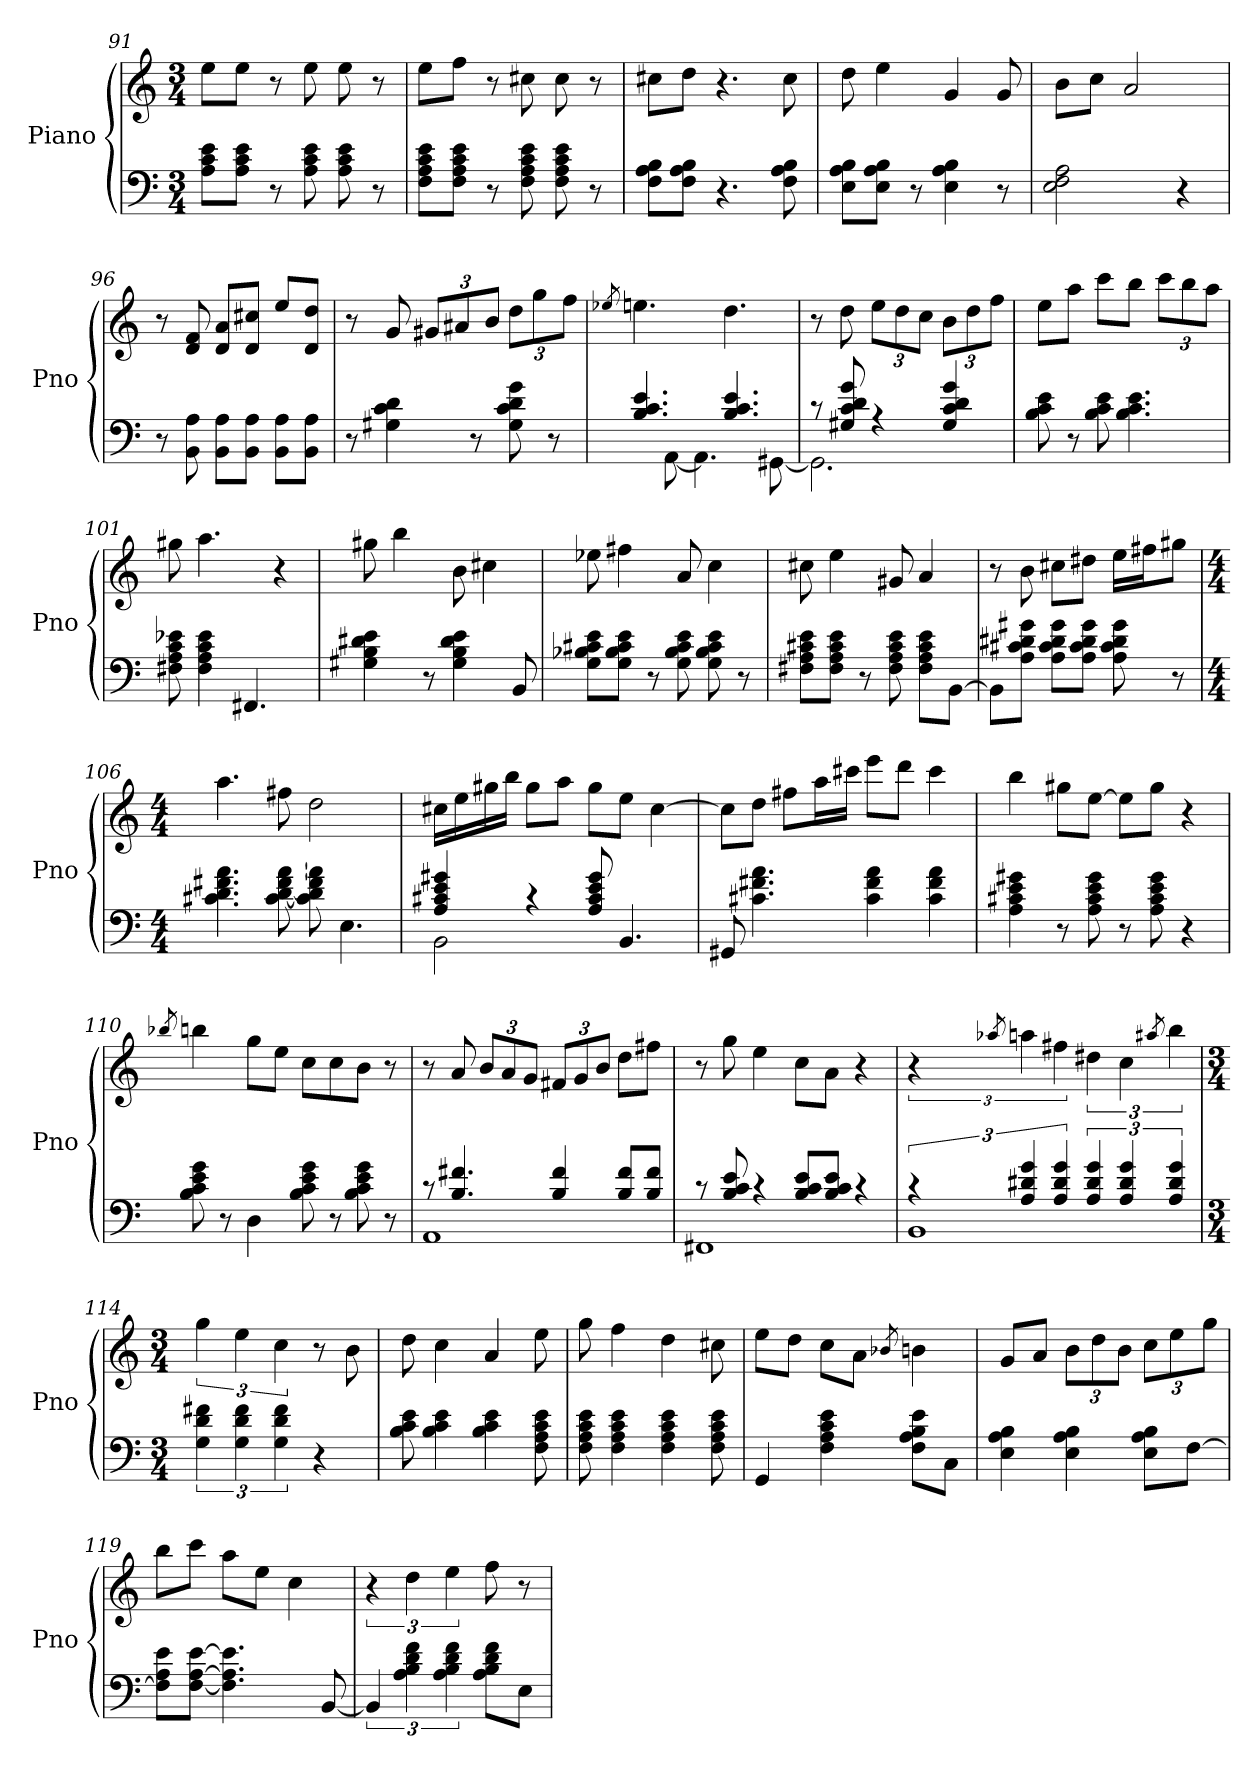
**kern	**kern
*part1	*part1
*staff2	*staff1
*I"Piano	*
*I'Pno	*
*clefF4	*clefG2
*k[]	*k[]
*M3/4	*M3/4
=91	=91
8A\ 8c\ 8e\L	8ee\L
8A\ 8c\ 8e\J	8ee\J
8r	8r
8A\ 8c\ 8e\	8ee\
8A\ 8c\ 8e\	8ee\
8r	8r
!!LO:LB:g=z
=92	=92
8F\ 8A\ 8c\ 8e\L	8ee\L
8F\ 8A\ 8c\ 8e\J	8ff\J
8r	8r
8F\ 8A\ 8c\ 8e\	8cc#X\
8F\ 8A\ 8c\ 8e\	8cc#\
8r	8r
=93	=93
8F\ 8A\ 8B\L	8cc#X\L
8F\ 8A\ 8B\J	8dd\J
4.r	4.r
8F\ 8A\ 8B\	8cc#\
=94	=94
8E\ 8A\ 8B\L	8dd\
8E\ 8A\ 8B\J	4ee\
8r	.
4E\ 4A\ 4B\	4g/
8r	8g/
=95	=95
2E\ 2F\ 2A\	8b\L
.	8cc\J
.	2a/
4r	.
=96	=96
8r	8r
8BB\ 8A\	8d/ 8f/
8BB\ 8A\L	8d/ 8a/L
8BB\ 8A\J	8d/ 8cc#X/J
8BB\ 8A\L	8ee/L
8BB\ 8A\J	8d/ 8dd/J
=97	=97
8r	8r
4G#X\ 4c\ 4d\	8g/
*	*Xbrackettup
.	12g#X/L
.	12a#X/
8r	.
.	12b/J
8G#\ 8c\ 8d\ 8g\	12dd\L
.	12gg\
8r	.
.	12ff\J
!!LO:LB:g=z
=98	=98
.	8qee-X/
*^	*
4.B/ 4.c/ 4.e/	8ryy	4.een\
.	[8AA\	.
.	4.AA\]	.
4.B/ 4.c/ 4.e/	.	4.dd\
.	[8GG#X\	.
=99	=99	=99
8r	2.GG#\]	8r
8G#X/ 8c/ 8d/ 8g/	.	8dd\
4r	.	12ee\L
.	.	12dd\
.	.	12cc\J
4G#/ 4c/ 4d/ 4g/	.	12b\L
.	.	12dd\
.	.	12ff\J
*v	*v	*
=100	=100
8B\ 8c\ 8e\	8ee\L
8r	8aa\J
8B\ 8c\ 8e\	8ccc\L
4.B\ 4.c\ 4.e\	8bb\J
.	12ccc\L
.	12bb\
.	12aa\J
=101	=101
8F#X\ 8A\ 8c\ 8e-X\	8gg#X\
4F#\ 4A\ 4c\ 4e-\	4.aa\
4.FF#X/	.
.	4r
=102	=102
4G#X\ 4B\ 4d#X\ 4e\	8gg#X\
.	4bb\
8r	.
4G#\ 4B\ 4d#\ 4e\	8b\
.	4cc#X\
8BB/	.
!!LO:LB:g=z
=103	=103
8G\ 8B-X\ 8c#X\ 8e\L	8ee-X\
8G\ 8B-\ 8c#\ 8e\J	4ff#X\
8r	.
8G\ 8B-\ 8c#\ 8e\	8a/
8G\ 8B-\ 8c#\ 8e\	4cc\
8r	.
=104	=104
8F#X\ 8A\ 8c#X\ 8e\L	8cc#X\
8F#\ 8A\ 8c#\ 8e\J	4ee\
8r	.
8F#\ 8A\ 8c#\ 8e\	8g#X/
8F#\ 8A\ 8c#\ 8e\L	4a/
[8BB\J	.
=105	=105
8BB\L]	8r
8A\ 8c#X\ 8d#X\ 8g#X\J	8b\
8A\ 8c#\ 8d#\ 8g#\L	8cc#X\L
8A\ 8c#\ 8d#\ 8g#\J	8dd#X\J
8A\ 8c#\ 8d#\ 8g#\	16ee\LL
.	16ff#X\J
8r	8gg#X\J
!!LO:PB:g=z
=106	=106
*M4/4	*M4/4
4.c#X\ 4.d\ 4.f#X\ 4.a\	4.aa\
[8c#\ [8d\ [8f#\ [8a\	8ff#X\
8c#\] 8d\] 8f#\] 8a\]	2dd\
4.E\	.
=107	=107
*^	*
4A/ 4c#X/ 4e/ 4g#X/	2BB\	16cc#X\LL
.	.	16ee\
.	.	16gg#X\
.	.	16bb\JJ
4r	.	8gg#\L
.	.	8aa\J
8A/ 8c#/ 8e/ 8g#/	2ryy	8gg#\L
4.BB/	.	8ee\J
.	.	[4cc#\
*v	*v	*
=108	=108
8GG#X/	8cc#\L]
4.c#X\ 4.f#X\ 4.a\	8dd\J
.	8ff#X\L
.	16aa\L
.	16ccc#X\JJ
4c#\ 4f#\ 4a\	8eee\L
.	8ddd\J
4c#\ 4f#\ 4a\	4ccc#\
=109	=109
4A\ 4c#X\ 4e\ 4g#X\	4bb\
8r	8gg#X\L
8A\ 8c#\ 8e\ 8g#\	[8ee\J
8r	8ee\L]
8A\ 8c#\ 8e\ 8g#\	8gg#\J
4r	4r
!!LO:LB:g=z
=110	=110
.	8qbb-X/
8B\ 8c\ 8e\ 8g\	4bbn\
8r	.
4D\	8gg\L
.	8ee\J
8B\ 8c\ 8e\ 8g\	8cc\L
8r	8cc\
8B\ 8c\ 8e\ 8g\	8b\J
8r	8r
=111	=111
*^	*
8r	1AA	8r
4.B/ 4.f#X/	.	8a/
.	.	12b/L
.	.	12a/
.	.	12g/J
4B/ 4f#/	.	12f#X/L
.	.	12g/
.	.	12b/J
8B/ 8f#/L	.	8dd\L
8B/ 8f#/J	.	8ff#X\J
=112	=112	=112
8r	1FF#X	8r
8B/ 8c/ 8e/	.	8gg\
4r	.	4ee\
8B/ 8c/ 8e/L	.	8cc\L
8B/ 8c/ 8e/J	.	8a\J
4r	.	4r
=113	=113	=113
*	*	*brackettup
6r	1BB	6r
.	.	8qaa-X/
6A/ 6d#X/ 6g/	.	6aan\
6A/ 6d#/ 6g/	.	6ff#X\
6A/ 6d#/ 6g/	.	6dd#X\
6A/ 6d#/ 6g/	.	6cc\
.	.	8qaa#X/
6A/ 6d#/ 6g/	.	6bb\
*v	*v	*
!!LO:LB:g=z
=114	=114
*M3/4	*M3/4
6G\ 6d\ 6f#X\	6gg\
6G\ 6d\ 6f#\	6ee\
6G\ 6d\ 6f#\	6cc\
4r	8r
.	8b\
=115	=115
8B\ 8c\ 8e\	8dd\
4B\ 4c\ 4e\	4cc\
4B\ 4c\ 4e\	4a/
8F\ 8A\ 8c\ 8e\	8ee\
=116	=116
8F\ 8A\ 8c\ 8e\	8gg\
4F\ 4A\ 4c\ 4e\	4ff\
4F\ 4A\ 4c\ 4e\	4dd\
8F\ 8A\ 8c\ 8e\	8cc#X\
=117	=117
4GG/	8ee\L
.	8dd\J
4F\ 4A\ 4c\ 4e\	8cc\L
.	8a\J
.	8qb-X/
8F\ 8A\ 8B\ 8e\L	4bn\
8C\J	.
=118	=118
4E\ 4A\ 4B\	8g/L
.	8a/J
*	*Xbrackettup
4E\ 4A\ 4B\	12b\L
.	12dd\
.	12b\J
8E\ 8A\ 8B\L	12cc\L
.	12ee\
[8F\J	.
.	12gg\J
=119	=119
8F\] 8A\ 8e\L	8bb\L
[8F\ [8A\ [8e\J	8ccc\J
4.F\] 4.A\] 4.e\]	8aa\L
.	8ee\J
.	4cc\
[8BB/	.
!!LO:LB:g=z
=120	=120
*	*brackettup
6BB/]	6r
6A\ 6B\ 6d\ 6f\	6dd\
6A\ 6B\ 6d\ 6f\	6ee\
8A\ 8B\ 8d\ 8f\L	8ff\
8E\J	8r
=	=
*-	*-
